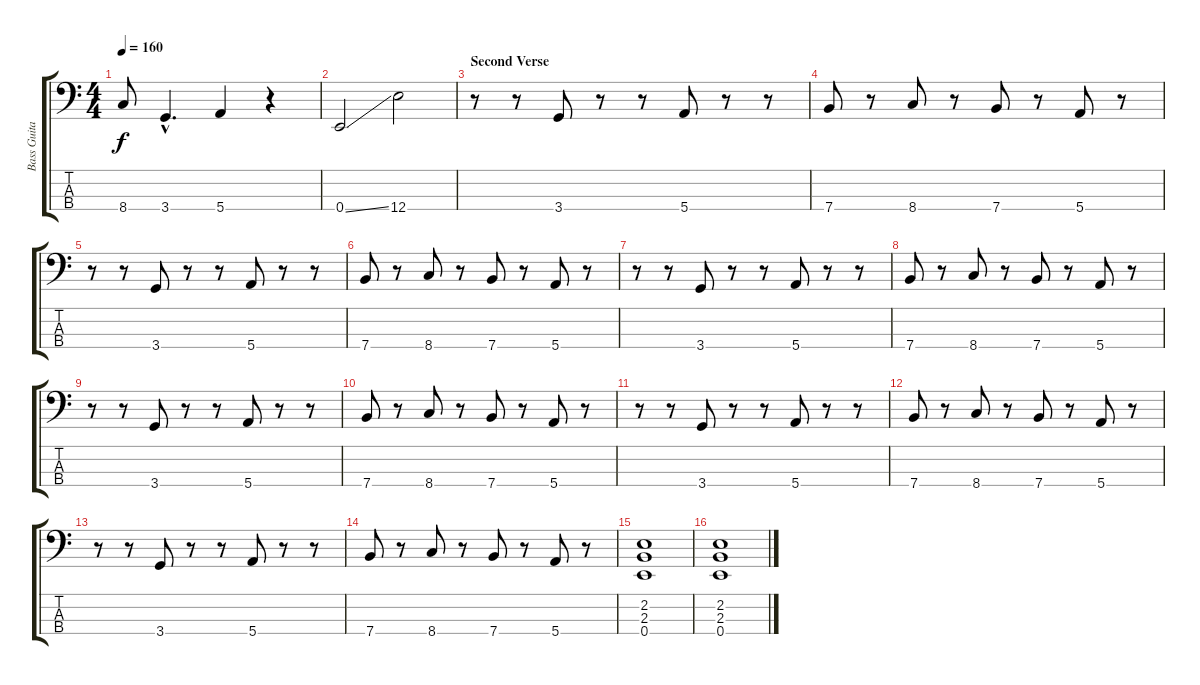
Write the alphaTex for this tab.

\track ("Bass Guitar" "Bass Guita") {instrument electricbassfinger}
\staff {score tabs}
\tuning (G2 D2 A1 E1) {hide}
\ts (4 4)
\tempo 160
\clef f4
\ks c
8.4.8{dy f} 3.4{hac}.4{d} 5.4.4 r.4 |
0.4{ss}.2 12.4.2 |
\section ("" "Second Verse")
r.8 r.8 3.4.8 r.8 r.8 5.4.8 r.8 r.8 |
7.4.8 r.8 8.4.8 r.8 7.4.8 r.8 5.4.8 r.8 |
r.8 r.8 3.4.8 r.8 r.8 5.4.8 r.8 r.8 |
7.4.8 r.8 8.4.8 r.8 7.4.8 r.8 5.4.8 r.8 |
r.8 r.8 3.4.8 r.8 r.8 5.4.8 r.8 r.8 |
7.4.8 r.8 8.4.8 r.8 7.4.8 r.8 5.4.8 r.8 |
r.8 r.8 3.4.8 r.8 r.8 5.4.8 r.8 r.8 |
7.4.8 r.8 8.4.8 r.8 7.4.8 r.8 5.4.8 r.8 |
r.8 r.8 3.4.8 r.8 r.8 5.4.8 r.8 r.8 |
7.4.8 r.8 8.4.8 r.8 7.4.8 r.8 5.4.8 r.8 |
r.8 r.8 3.4.8 r.8 r.8 5.4.8 r.8 r.8 |
7.4.8 r.8 8.4.8 r.8 7.4.8 r.8 5.4.8 r.8 |
(2.2 2.3 0.4).1 |
(2.2 2.3 0.4).1
